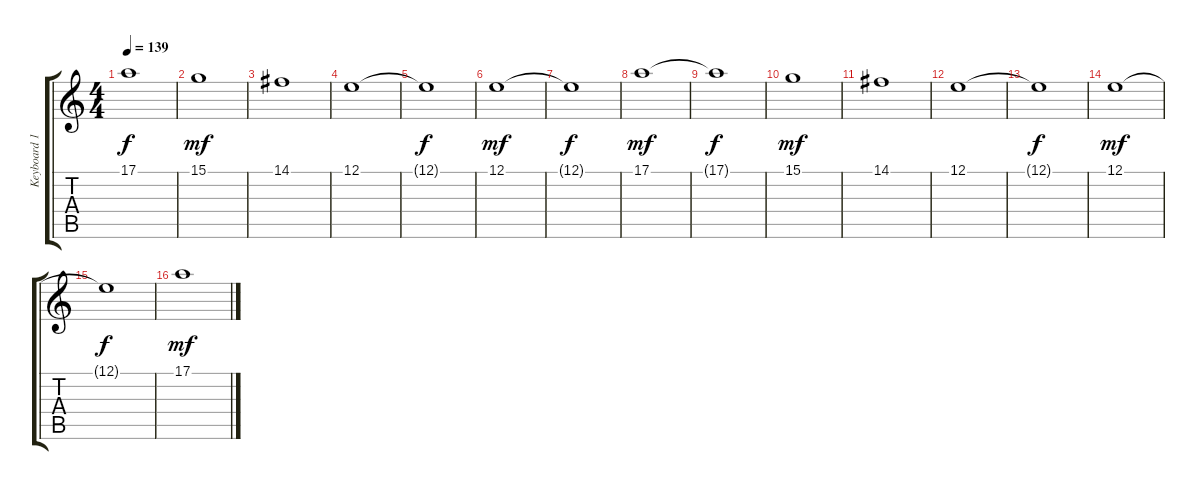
\track ("Keyboard 1" "Keyboard 1") {instrument stringensemble1}
\staff {score tabs}
\tuning (E4 B3 G3 D3 A2 E2) {hide}
\ts (4 4)
\tempo 139
\clef g2
\ks c
17.1{t}.1{dy f} |
15.1.1{dy mf} |
14.1.1 |
12.1.1 |
12.1{t}.1{dy f} |
12.1.1{dy mf} |
12.1{t}.1{dy f} |
17.1.1{dy mf} |
17.1{t}.1{dy f} |
15.1.1{dy mf} |
14.1.1 |
12.1.1 |
12.1{t}.1{dy f} |
12.1.1{dy mf} |
12.1{t}.1{dy f} |
17.1.1{dy mf}
